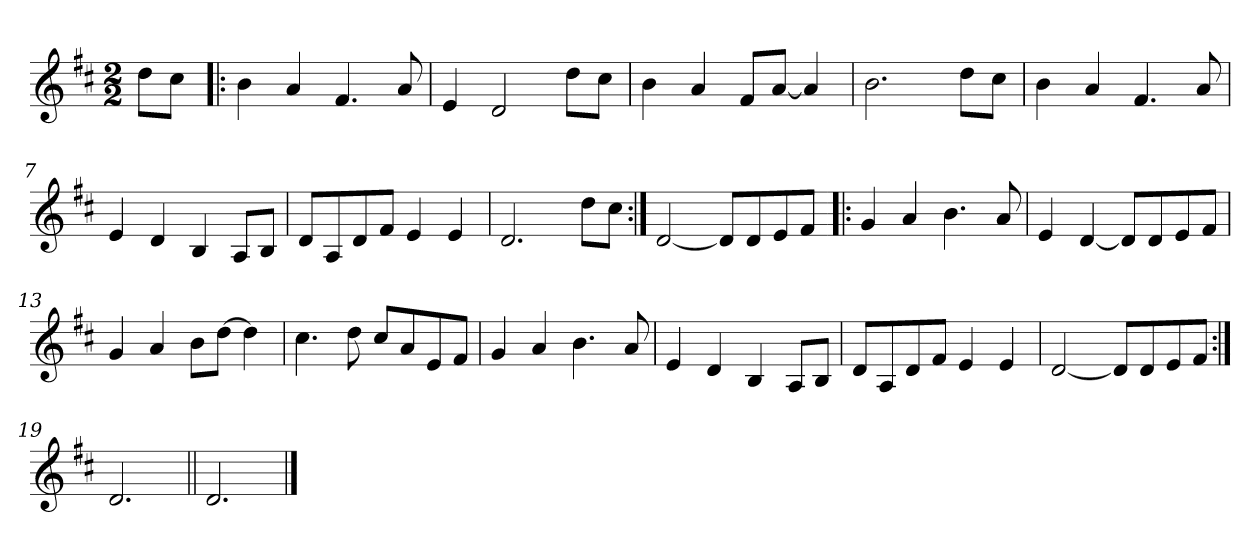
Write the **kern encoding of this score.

**kern
*part1
*staff1
*clefG2
*k[f#c#]
*D:
*M2/2
=1
8dd\L
8cc#\J
=2!|:
4b\
4a/
4.f#/
8a/
=3
4e/
2d/
8dd\L
8cc#\J
=4
4b\
4a/
8f#/L
[8a/J
4a/]
=5
2.b\
8dd\L
8cc#\J
=6
4b\
4a/
4.f#/
8a/
=7
4e/
4d/
4B/
8A/L
8B/J
=8
8d/L
8A/
8d/
8f#/J
4e/
4e/
!!LO:LB:g=z
=9
2.d/
8dd\L
8cc#\J
=10:|!
[2d/
8d/L]
8d/
8e/
8f#/J
=11!|:
4g/
4a/
4.b\
8a/
=12
4e/
[4d/
8d/L]
8d/
8e/
8f#/J
=13
4g/
4a/
8b\L
[8dd\J
4dd\]
=14
4.cc#\
8dd\
8cc#/L
8a/
8e/
8f#/J
=15
4g/
4a/
4.b\
8a/
!!LO:LB:g=z
=16
4e/
4d/
4B/
8A/L
8B/J
=17
8d/L
8A/
8d/
8f#/J
4e/
4e/
=18
[2d/
8d/L]
8d/
8e/
8f#/J
=19:|!
2.d/
=20||
2.d/
==
*-
